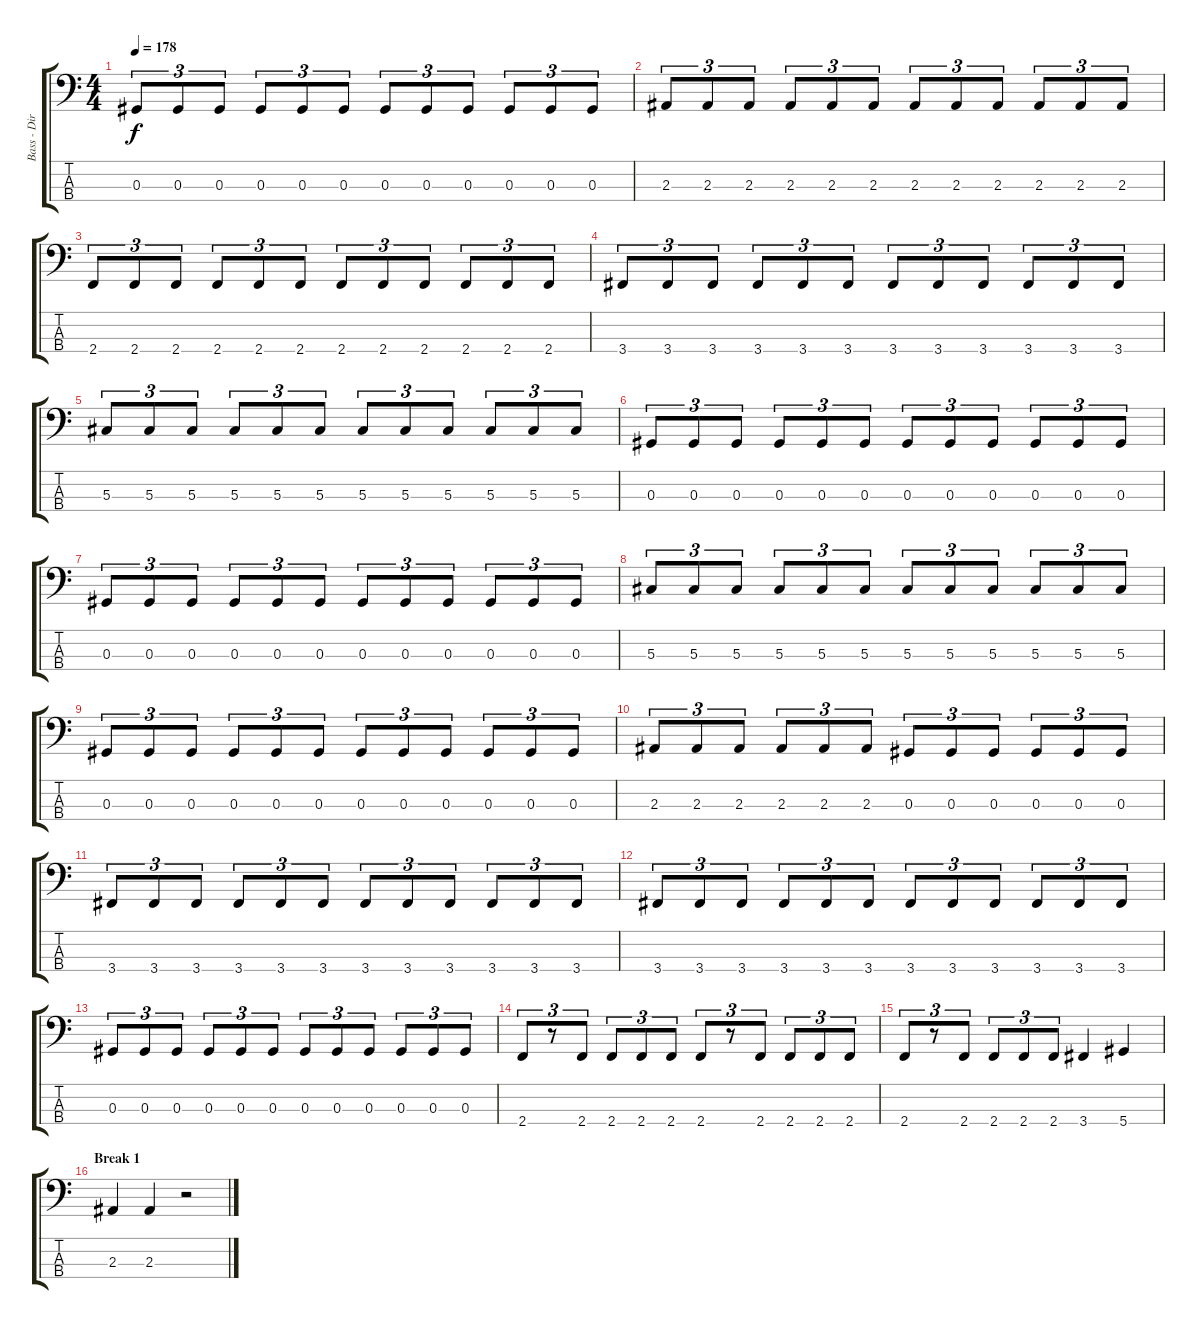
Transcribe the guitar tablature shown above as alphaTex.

\track ("Bass - Dirk Schlächter" "Bass - Dir") {instrument electricbassfinger}
\staff {score tabs}
\tuning (Gb2 Db2 Ab1 Eb1) {hide}
\ts (4 4)
\tempo 178
\clef f4
\ks c
0.3.8{tu (3 2) dy f} 0.3.8{tu (3 2)} 0.3.8{tu (3 2)} 0.3.8{tu (3 2)} 0.3.8{tu (3 2)} 0.3.8{tu (3 2)} 0.3.8{tu (3 2)} 0.3.8{tu (3 2)} 0.3.8{tu (3 2)} 0.3.8{tu (3 2)} 0.3.8{tu (3 2)} 0.3.8{tu (3 2)} |
2.3.8{tu (3 2)} 2.3.8{tu (3 2)} 2.3.8{tu (3 2)} 2.3.8{tu (3 2)} 2.3.8{tu (3 2)} 2.3.8{tu (3 2)} 2.3.8{tu (3 2)} 2.3.8{tu (3 2)} 2.3.8{tu (3 2)} 2.3.8{tu (3 2)} 2.3.8{tu (3 2)} 2.3.8{tu (3 2)} |
2.4.8{tu (3 2)} 2.4.8{tu (3 2)} 2.4.8{tu (3 2)} 2.4.8{tu (3 2)} 2.4.8{tu (3 2)} 2.4.8{tu (3 2)} 2.4.8{tu (3 2)} 2.4.8{tu (3 2)} 2.4.8{tu (3 2)} 2.4.8{tu (3 2)} 2.4.8{tu (3 2)} 2.4.8{tu (3 2)} |
3.4.8{tu (3 2)} 3.4.8{tu (3 2)} 3.4.8{tu (3 2)} 3.4.8{tu (3 2)} 3.4.8{tu (3 2)} 3.4.8{tu (3 2)} 3.4.8{tu (3 2)} 3.4.8{tu (3 2)} 3.4.8{tu (3 2)} 3.4.8{tu (3 2)} 3.4.8{tu (3 2)} 3.4.8{tu (3 2)} |
5.3.8{tu (3 2)} 5.3.8{tu (3 2)} 5.3.8{tu (3 2)} 5.3.8{tu (3 2)} 5.3.8{tu (3 2)} 5.3.8{tu (3 2)} 5.3.8{tu (3 2)} 5.3.8{tu (3 2)} 5.3.8{tu (3 2)} 5.3.8{tu (3 2)} 5.3.8{tu (3 2)} 5.3.8{tu (3 2)} |
0.3.8{tu (3 2)} 0.3.8{tu (3 2)} 0.3.8{tu (3 2)} 0.3.8{tu (3 2)} 0.3.8{tu (3 2)} 0.3.8{tu (3 2)} 0.3.8{tu (3 2)} 0.3.8{tu (3 2)} 0.3.8{tu (3 2)} 0.3.8{tu (3 2)} 0.3.8{tu (3 2)} 0.3.8{tu (3 2)} |
0.3.8{tu (3 2)} 0.3.8{tu (3 2)} 0.3.8{tu (3 2)} 0.3.8{tu (3 2)} 0.3.8{tu (3 2)} 0.3.8{tu (3 2)} 0.3.8{tu (3 2)} 0.3.8{tu (3 2)} 0.3.8{tu (3 2)} 0.3.8{tu (3 2)} 0.3.8{tu (3 2)} 0.3.8{tu (3 2)} |
5.3.8{tu (3 2)} 5.3.8{tu (3 2)} 5.3.8{tu (3 2)} 5.3.8{tu (3 2)} 5.3.8{tu (3 2)} 5.3.8{tu (3 2)} 5.3.8{tu (3 2)} 5.3.8{tu (3 2)} 5.3.8{tu (3 2)} 5.3.8{tu (3 2)} 5.3.8{tu (3 2)} 5.3.8{tu (3 2)} |
0.3.8{tu (3 2)} 0.3.8{tu (3 2)} 0.3.8{tu (3 2)} 0.3.8{tu (3 2)} 0.3.8{tu (3 2)} 0.3.8{tu (3 2)} 0.3.8{tu (3 2)} 0.3.8{tu (3 2)} 0.3.8{tu (3 2)} 0.3.8{tu (3 2)} 0.3.8{tu (3 2)} 0.3.8{tu (3 2)} |
2.3.8{tu (3 2)} 2.3.8{tu (3 2)} 2.3.8{tu (3 2)} 2.3.8{tu (3 2)} 2.3.8{tu (3 2)} 2.3.8{tu (3 2)} 0.3.8{tu (3 2)} 0.3.8{tu (3 2)} 0.3.8{tu (3 2)} 0.3.8{tu (3 2)} 0.3.8{tu (3 2)} 0.3.8{tu (3 2)} |
3.4.8{tu (3 2)} 3.4.8{tu (3 2)} 3.4.8{tu (3 2)} 3.4.8{tu (3 2)} 3.4.8{tu (3 2)} 3.4.8{tu (3 2)} 3.4.8{tu (3 2)} 3.4.8{tu (3 2)} 3.4.8{tu (3 2)} 3.4.8{tu (3 2)} 3.4.8{tu (3 2)} 3.4.8{tu (3 2)} |
3.4.8{tu (3 2)} 3.4.8{tu (3 2)} 3.4.8{tu (3 2)} 3.4.8{tu (3 2)} 3.4.8{tu (3 2)} 3.4.8{tu (3 2)} 3.4.8{tu (3 2)} 3.4.8{tu (3 2)} 3.4.8{tu (3 2)} 3.4.8{tu (3 2)} 3.4.8{tu (3 2)} 3.4.8{tu (3 2)} |
0.3.8{tu (3 2)} 0.3.8{tu (3 2)} 0.3.8{tu (3 2)} 0.3.8{tu (3 2)} 0.3.8{tu (3 2)} 0.3.8{tu (3 2)} 0.3.8{tu (3 2)} 0.3.8{tu (3 2)} 0.3.8{tu (3 2)} 0.3.8{tu (3 2)} 0.3.8{tu (3 2)} 0.3.8{tu (3 2)} |
2.4.8{tu (3 2)} r.8{tu (3 2)} 2.4.8{tu (3 2)} 2.4.8{tu (3 2)} 2.4.8{tu (3 2)} 2.4.8{tu (3 2)} 2.4.8{tu (3 2)} r.8{tu (3 2)} 2.4.8{tu (3 2)} 2.4.8{tu (3 2)} 2.4.8{tu (3 2)} 2.4.8{tu (3 2)} |
2.4.8{tu (3 2)} r.8{tu (3 2)} 2.4.8{tu (3 2)} 2.4.8{tu (3 2)} 2.4.8{tu (3 2)} 2.4.8{tu (3 2)} 3.4.4 5.4.4 |
\section ("" "Break 1")
2.3.4 2.3.4 r.2
